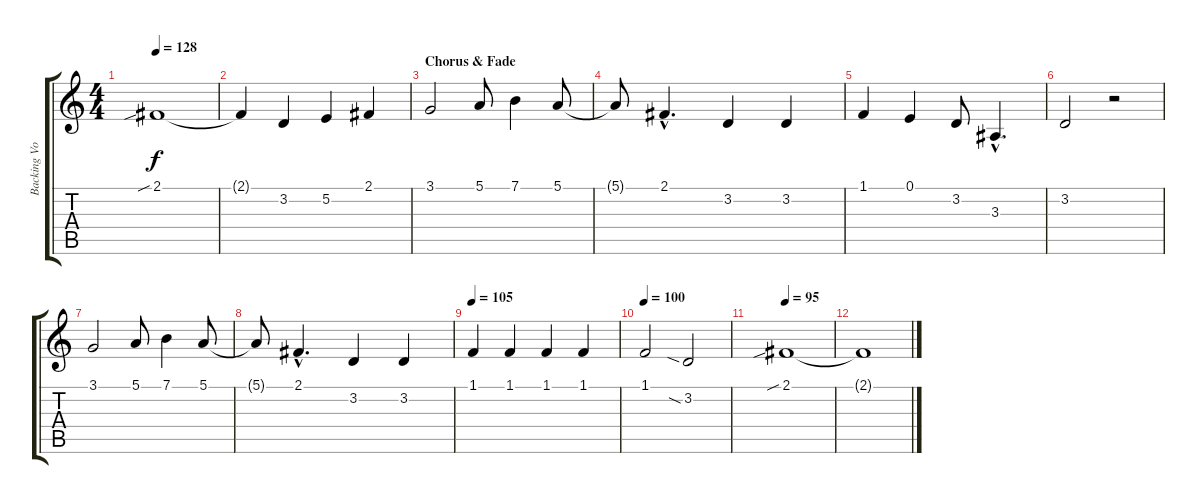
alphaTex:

\track ("Backing Vocals" "Backing Vo") {instrument lead6voice}
\staff {score tabs}
\tuning (E4 B3 G3 D3 A2 E2) {hide}
\ts (4 4)
\tempo 128
\clef g2
\ks c
2.1{sib}.1{dy f} |
2.1{t}.4 3.2.4 5.2.4 2.1.4 |
\section ("" "Chorus & Fade")
3.1.2 5.1.8 7.1.4 5.1.8 |
5.1{t}.8 2.1{hac}.4{d} 3.2.4 3.2.4 |
1.1.4 0.1.4 3.2.8 3.3{hac}.4{d} |
3.2.2 r.2 |
3.1.2 5.1.8 7.1.4 5.1.8 |
5.1{t}.8 2.1{hac}.4{d} 3.2.4 3.2.4 |
\tempo 105
1.1.4 1.1.4 1.1.4 1.1.4 |
\tempo 100
1.1.2 3.2{sia}.2 |
\tempo 95
2.1{sib}.1 |
2.1{t}.1
